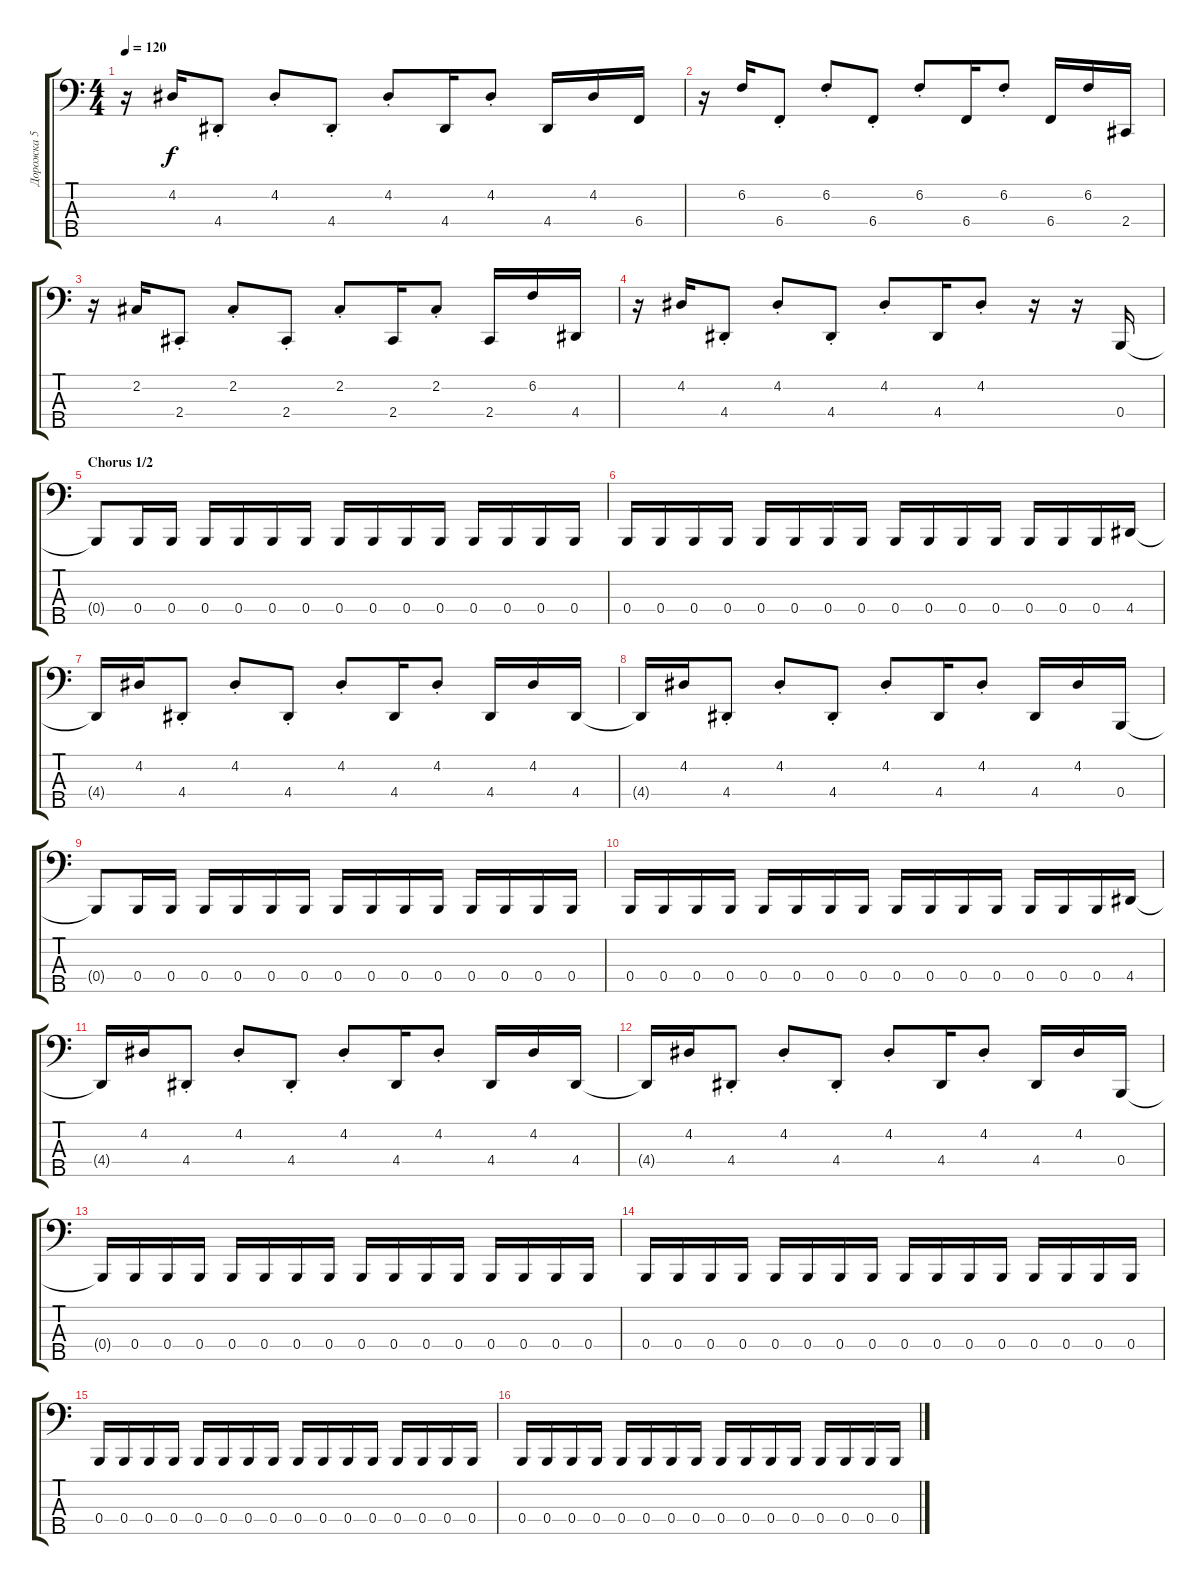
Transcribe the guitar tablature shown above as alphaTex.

\track ("Дорожка 5" "Дорожка 5") {instrument electricbassfinger}
\staff {score tabs}
\tuning (E2 B1 Gb1 B0 Ab0) {hide}
\ts (4 4)
\tempo 120
\clef f4
\ks c
r.16{dy f} 4.2.16 4.4{st}.8 4.2{st}.8 4.4{st}.8 4.2{st}.8 4.4.16 4.2{st}.8 4.4.16 4.2.16 6.4.16 |
r.16 6.2.16 6.4{st}.8 6.2{st}.8 6.4{st}.8 6.2{st}.8 6.4.16 6.2{st}.8 6.4.16 6.2.16 2.4.16 |
r.16 2.2.16 2.4{st}.8 2.2{st}.8 2.4{st}.8 2.2{st}.8 2.4.16 2.2{st}.8 2.4.16 6.2.16 4.4.16 |
r.16 4.2.16 4.4{st}.8 4.2{st}.8 4.4{st}.8 4.2{st}.8 4.4.16 4.2{st}.8 r.16 r.16 0.4.16 |
\section ("" "Chorus 1/2")
0.4{t}.8 0.4.16 0.4.16 0.4.16 0.4.16 0.4.16 0.4.16 0.4.16 0.4.16 0.4.16 0.4.16 0.4.16 0.4.16 0.4.16 0.4.16 |
0.4.16 0.4.16 0.4.16 0.4.16 0.4.16 0.4.16 0.4.16 0.4.16 0.4.16 0.4.16 0.4.16 0.4.16 0.4.16 0.4.16 0.4.16 4.4.16 |
4.4{t}.16 4.2.16 4.4{st}.8 4.2{st}.8 4.4{st}.8 4.2{st}.8 4.4.16 4.2{st}.8 4.4.16 4.2.16 4.4.16 |
4.4{t}.16 4.2.16 4.4{st}.8 4.2{st}.8 4.4{st}.8 4.2{st}.8 4.4.16 4.2{st}.8 4.4.16 4.2.16 0.4.16 |
0.4{t}.8 0.4.16 0.4.16 0.4.16 0.4.16 0.4.16 0.4.16 0.4.16 0.4.16 0.4.16 0.4.16 0.4.16 0.4.16 0.4.16 0.4.16 |
0.4.16 0.4.16 0.4.16 0.4.16 0.4.16 0.4.16 0.4.16 0.4.16 0.4.16 0.4.16 0.4.16 0.4.16 0.4.16 0.4.16 0.4.16 4.4.16 |
4.4{t}.16 4.2.16 4.4{st}.8 4.2{st}.8 4.4{st}.8 4.2{st}.8 4.4.16 4.2{st}.8 4.4.16 4.2.16 4.4.16 |
4.4{t}.16 4.2.16 4.4{st}.8 4.2{st}.8 4.4{st}.8 4.2{st}.8 4.4.16 4.2{st}.8 4.4.16 4.2.16 0.4.16 |
0.4{t}.16 0.4.16 0.4.16 0.4.16 0.4.16 0.4.16 0.4.16 0.4.16 0.4.16 0.4.16 0.4.16 0.4.16 0.4.16 0.4.16 0.4.16 0.4.16 |
0.4.16 0.4.16 0.4.16 0.4.16 0.4.16 0.4.16 0.4.16 0.4.16 0.4.16 0.4.16 0.4.16 0.4.16 0.4.16 0.4.16 0.4.16 0.4.16 |
0.4.16 0.4.16 0.4.16 0.4.16 0.4.16 0.4.16 0.4.16 0.4.16 0.4.16 0.4.16 0.4.16 0.4.16 0.4.16 0.4.16 0.4.16 0.4.16 |
0.4.16 0.4.16 0.4.16 0.4.16 0.4.16 0.4.16 0.4.16 0.4.16 0.4.16 0.4.16 0.4.16 0.4.16 0.4.16 0.4.16 0.4.16 0.4.16
